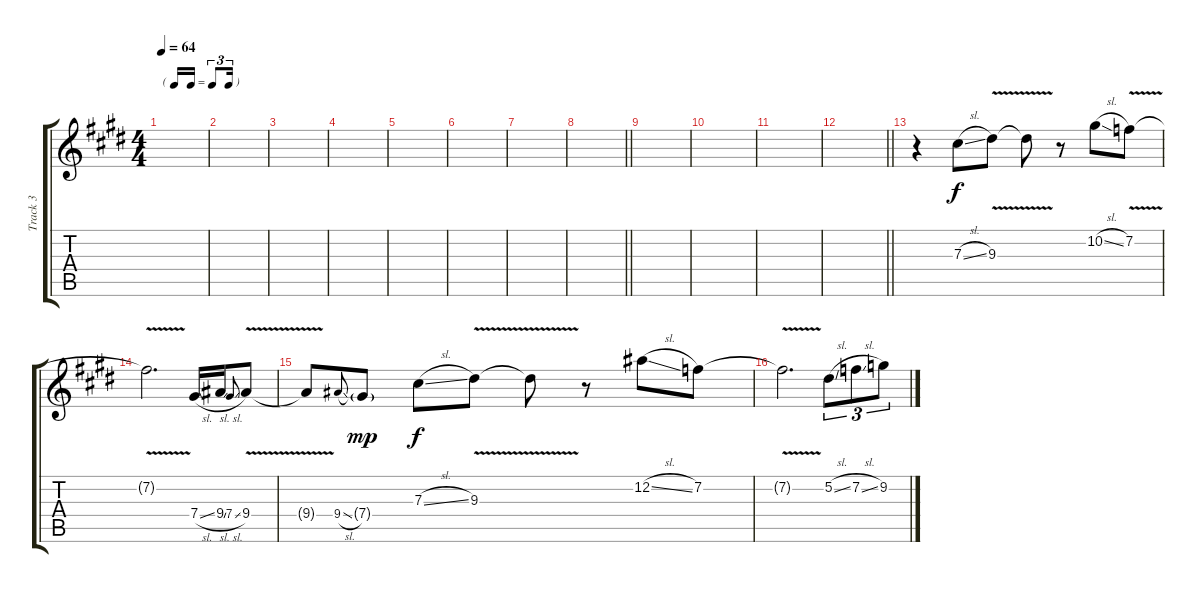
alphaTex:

\track ("Track 3" "Track 3") {instrument overdrivenguitar}
\staff {score tabs}
\tuning (Eb4 Bb3 Gb3 Db3 Ab2 Eb2) {hide}
\ts (4 4)
\tf triplet16th
\tempo 64
\clef g2
\ks e
|
|
|
|
|
|
|
\barLineRight lightlight
|
|
|
|
\barLineRight lightlight
|
r.4 7.3{sl}.8 9.3{v}.8 9.3{t}.8 r.8 10.2{sl}.8 7.2{v}.8 |
7.2{t}.2{d} 7.4{sl}.16 9.4{sl}.16 7.4{sl}.8{gr onbeat} 9.4{v}.8 |
9.4{t}.8 9.4{sl}.8{gr onbeat} 7.4{g}.8{dy mp} 7.3{sl}.8{dy f} 9.3{v}.8 9.3{v t}.8 r.8 12.2{sl}.8 7.2.8 |
7.2{v t}.2{d} 5.2{sl}.8{tu (3 2)} 7.2{sl}.8{tu (3 2)} 9.2.8{tu (3 2)}
